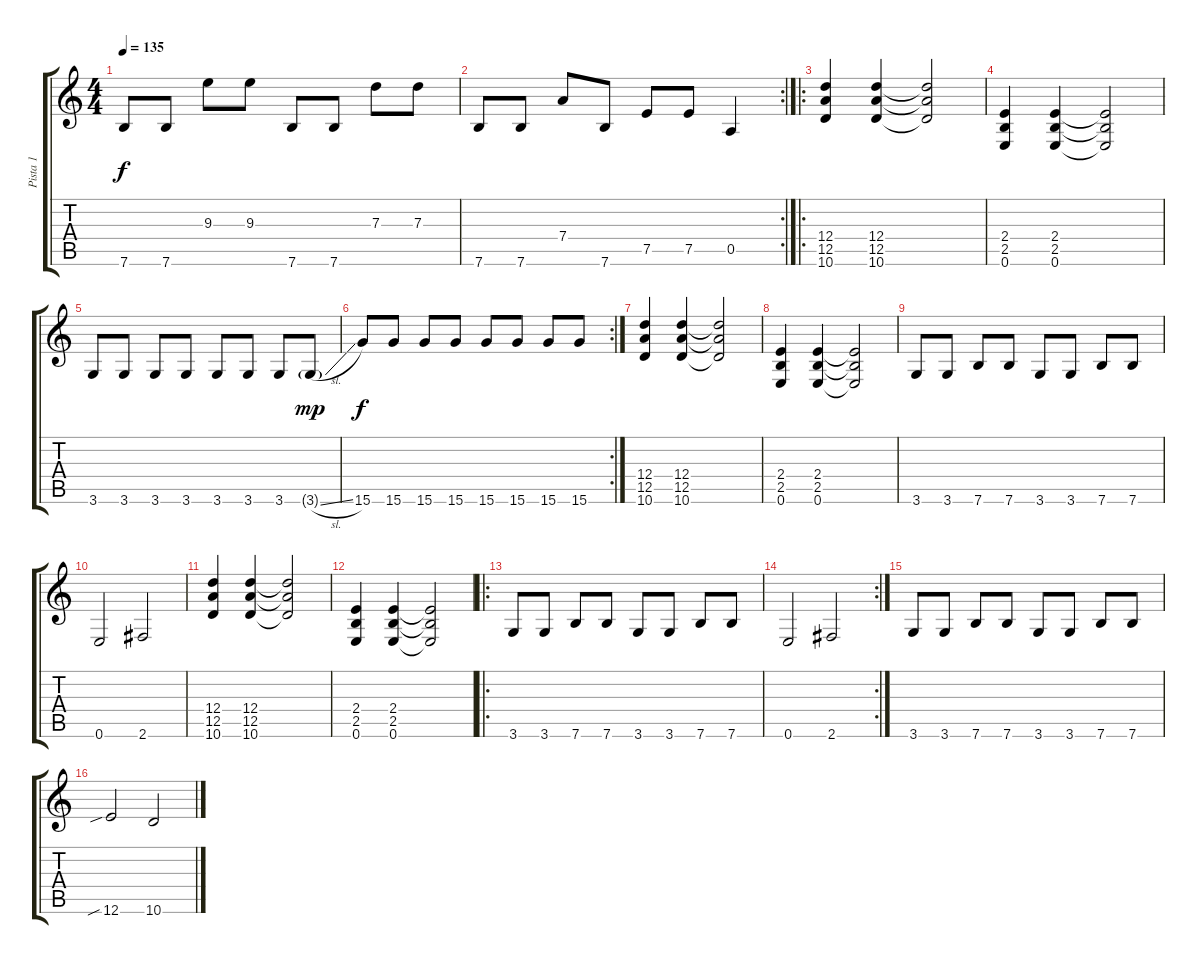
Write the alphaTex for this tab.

\track ("Pista 1" "Pista 1") {instrument overdrivenguitar}
\staff {score tabs}
\tuning (E4 B3 G3 D3 A2 E2) {hide}
\ts (4 4)
\tempo 135
\clef g2
\ks c
7.6.8{dy f} 7.6.8 9.3.8 9.3.8 7.6.8 7.6.8 7.3.8 7.3.8 |
\rc 2
7.6.8 7.6.8 7.4.8 7.6.8 7.5.8 7.5.8 0.5.4 |
\ro
(12.4 12.5 10.6).4 (12.4 12.5 10.6).4 (12.4{t} 12.5{t} 10.6{t}).2 |
(2.4 2.5 0.6).4 (2.4 2.5 0.6).4 (2.4{t} 2.5{t} 0.6{t}).2 |
3.6.8 3.6.8 3.6.8 3.6.8 3.6.8 3.6.8 3.6.8 3.6{sl g}.8{dy mp} |
\rc 2
15.6.8{dy f} 15.6.8 15.6.8 15.6.8 15.6.8 15.6.8 15.6.8 15.6.8 |
(12.4 12.5 10.6).4 (12.4 12.5 10.6).4 (12.4{t} 12.5{t} 10.6{t}).2 |
(2.4 2.5 0.6).4 (2.4 2.5 0.6).4 (2.4{t} 2.5{t} 0.6{t}).2 |
3.6.8 3.6.8 7.6.8 7.6.8 3.6.8 3.6.8 7.6.8 7.6.8 |
0.6.2 2.6.2 |
(12.4 12.5 10.6).4 (12.4 12.5 10.6).4 (12.4{t} 12.5{t} 10.6{t}).2 |
(2.4 2.5 0.6).4 (2.4 2.5 0.6).4 (2.4{t} 2.5{t} 0.6{t}).2 |
\ro
3.6.8 3.6.8 7.6.8 7.6.8 3.6.8 3.6.8 7.6.8 7.6.8 |
\rc 2
0.6.2 2.6.2 |
3.6.8 3.6.8 7.6.8 7.6.8 3.6.8 3.6.8 7.6.8 7.6.8 |
12.6{sib}.2 10.6.2
